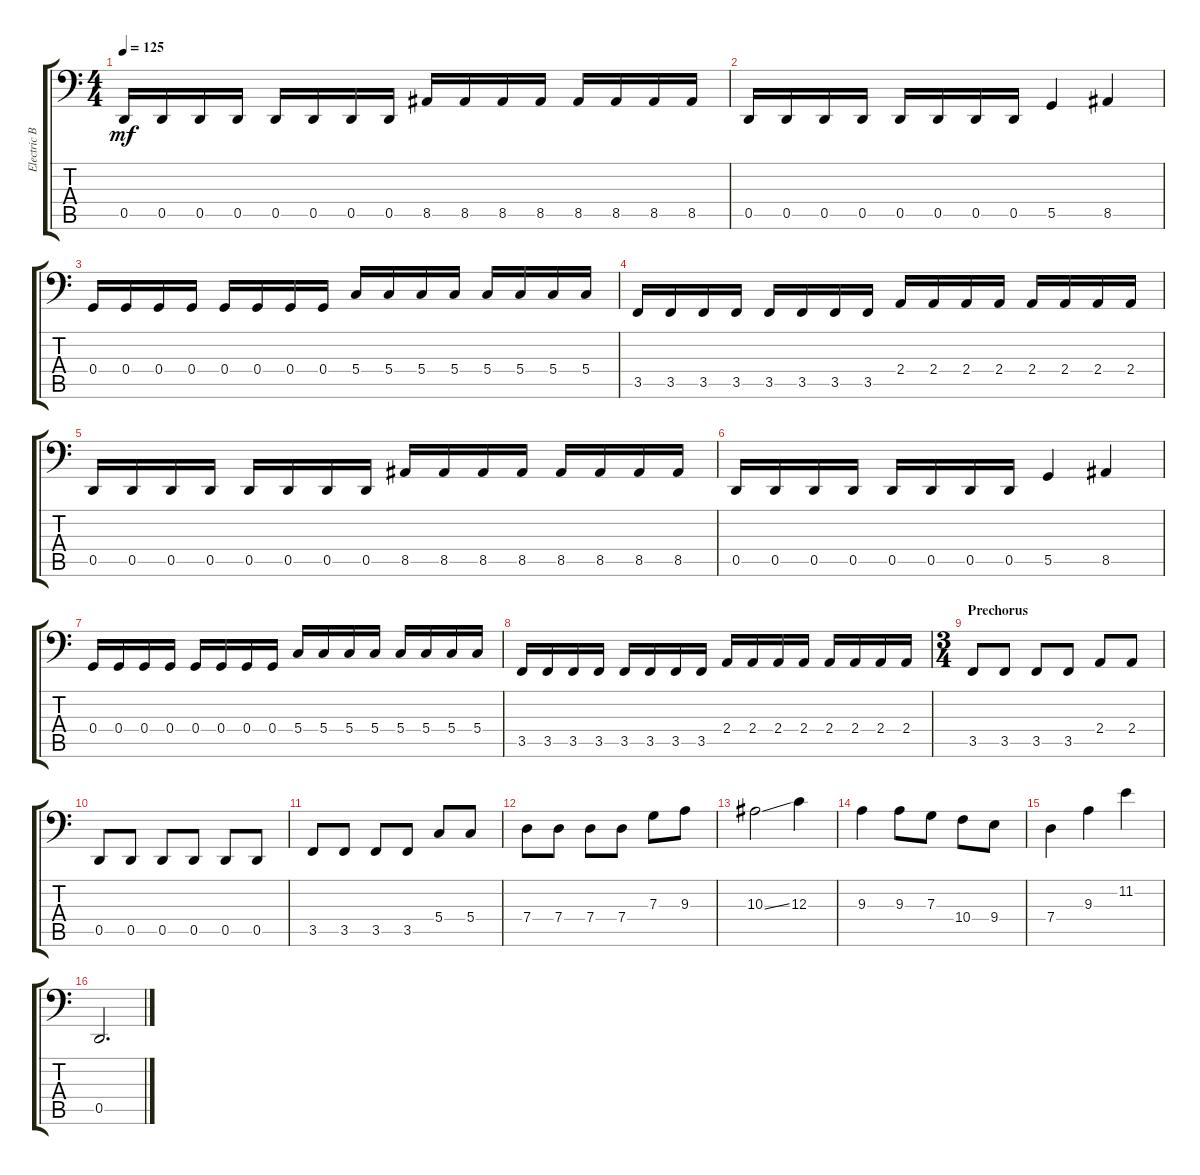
\track ("Electric Bass" "Electric B") {instrument electricbassfinger}
\staff {score tabs}
\tuning (Bb2 F2 C2 G1 D1 G0) {hide}
\ts (4 4)
\tempo 125
\clef f4
\ks c
0.5.16{dy mf} 0.5.16 0.5.16 0.5.16 0.5.16 0.5.16 0.5.16 0.5.16 8.5.16 8.5.16 8.5.16 8.5.16 8.5.16 8.5.16 8.5.16 8.5.16 |
0.5.16 0.5.16 0.5.16 0.5.16 0.5.16 0.5.16 0.5.16 0.5.16 5.5.4 8.5.4 |
0.4.16 0.4.16 0.4.16 0.4.16 0.4.16 0.4.16 0.4.16 0.4.16 5.4.16 5.4.16 5.4.16 5.4.16 5.4.16 5.4.16 5.4.16 5.4.16 |
3.5.16 3.5.16 3.5.16 3.5.16 3.5.16 3.5.16 3.5.16 3.5.16 2.4.16 2.4.16 2.4.16 2.4.16 2.4.16 2.4.16 2.4.16 2.4.16 |
0.5.16 0.5.16 0.5.16 0.5.16 0.5.16 0.5.16 0.5.16 0.5.16 8.5.16 8.5.16 8.5.16 8.5.16 8.5.16 8.5.16 8.5.16 8.5.16 |
0.5.16 0.5.16 0.5.16 0.5.16 0.5.16 0.5.16 0.5.16 0.5.16 5.5.4 8.5.4 |
0.4.16 0.4.16 0.4.16 0.4.16 0.4.16 0.4.16 0.4.16 0.4.16 5.4.16 5.4.16 5.4.16 5.4.16 5.4.16 5.4.16 5.4.16 5.4.16 |
3.5.16 3.5.16 3.5.16 3.5.16 3.5.16 3.5.16 3.5.16 3.5.16 2.4.16 2.4.16 2.4.16 2.4.16 2.4.16 2.4.16 2.4.16 2.4.16 |
\ts (3 4)
\section ("" "Prechorus")
3.5.8 3.5.8 3.5.8 3.5.8 2.4.8 2.4.8 |
0.5.8 0.5.8 0.5.8 0.5.8 0.5.8 0.5.8 |
3.5.8 3.5.8 3.5.8 3.5.8 5.4.8 5.4.8 |
7.4.8 7.4.8 7.4.8 7.4.8 7.3.8 9.3.8 |
10.3{ss}.2 12.3.4 |
9.3.4 9.3.8 7.3.8 10.4.8 9.4.8 |
7.4.4 9.3.4 11.2.4 |
0.5.2{d}
